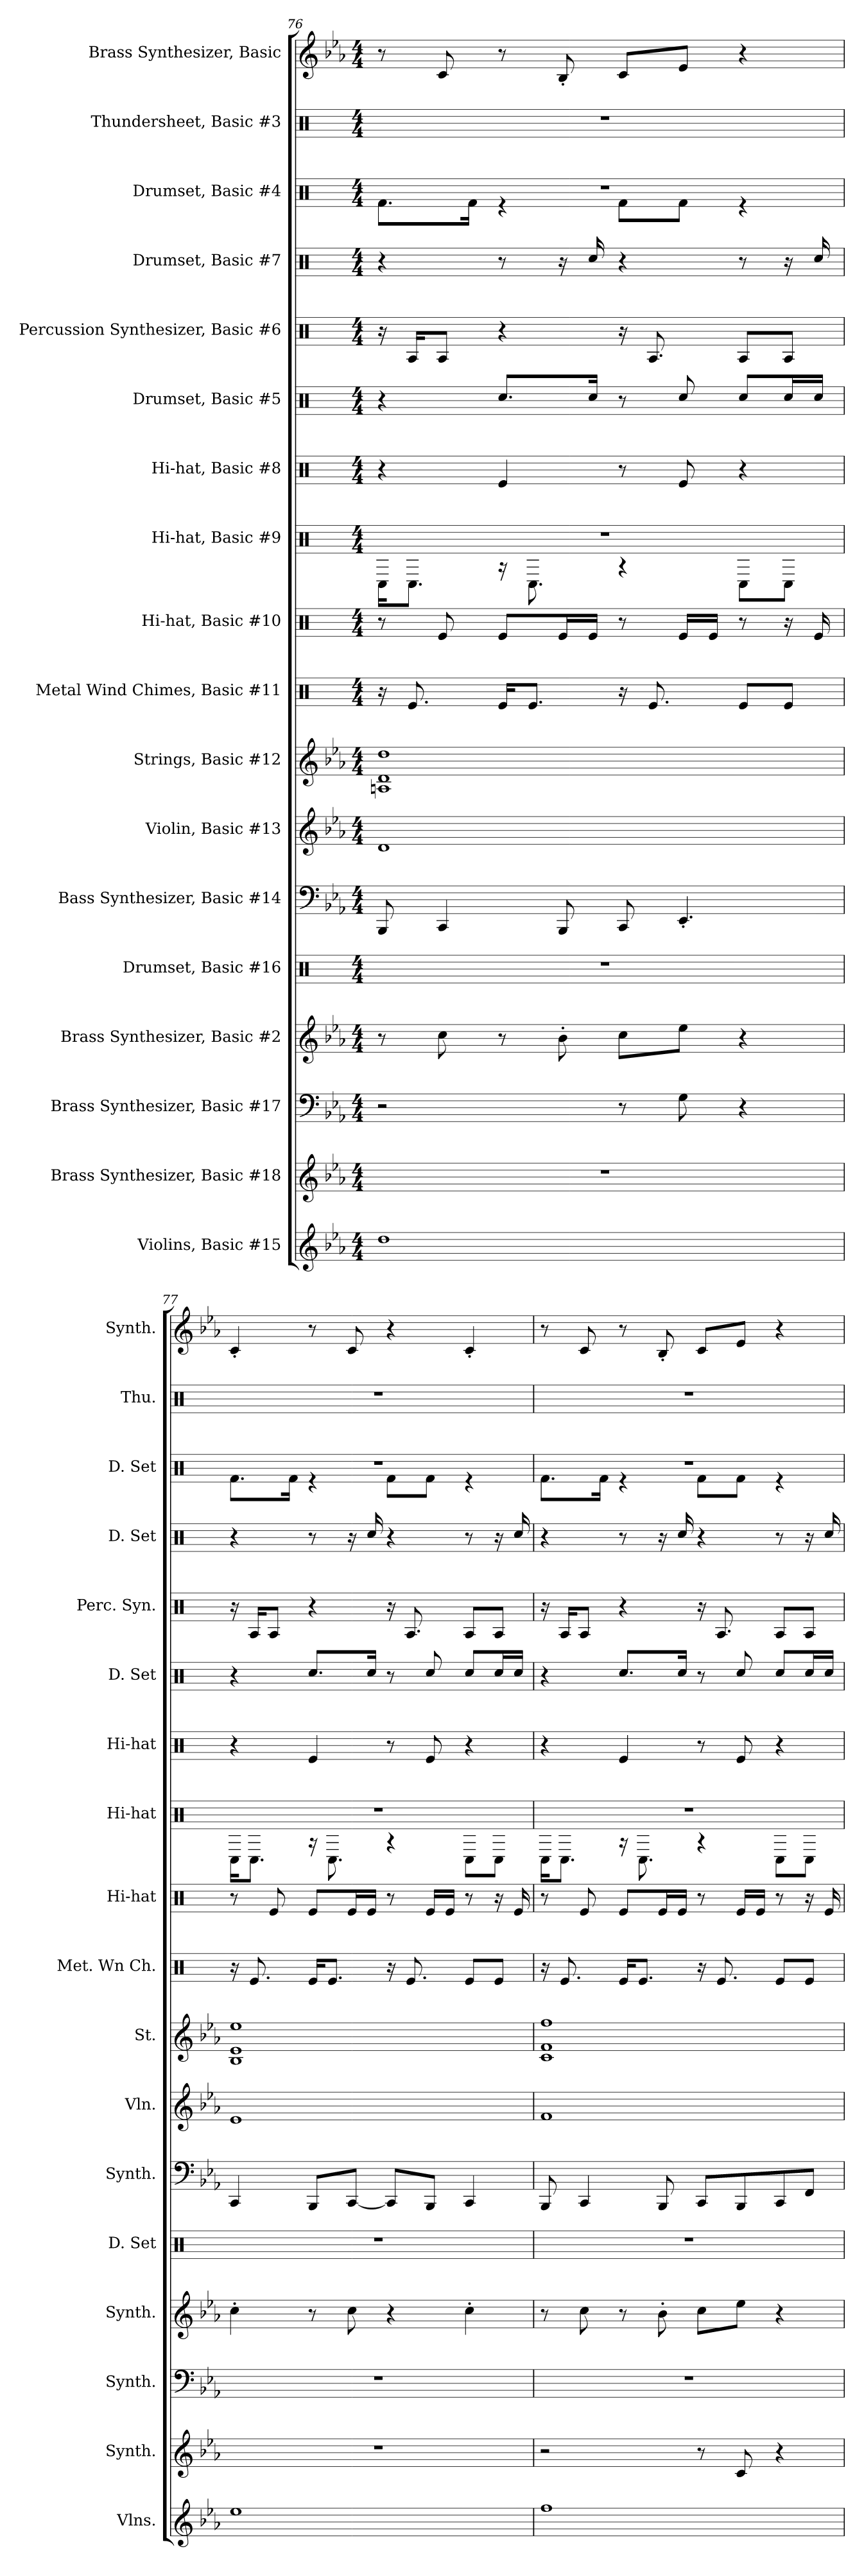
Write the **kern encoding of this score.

**kern	**kern	**kern	**kern	**kern	**kern	**kern	**kern	**kern	**kern	**kern	**kern	**kern	**kern	**kern	**kern	**kern	**kern
*part18	*part17	*part16	*part15	*part14	*part13	*part12	*part11	*part10	*part9	*part8	*part7	*part6	*part5	*part4	*part3	*part2	*part1
*staff18	*staff17	*staff16	*staff15	*staff14	*staff13	*staff12	*staff11	*staff10	*staff9	*staff8	*staff7	*staff6	*staff5	*staff4	*staff3	*staff2	*staff1
*I"Violins, Basic #15	*I"Brass Synthesizer, Basic #18	*I"Brass Synthesizer, Basic #17	*I"Brass Synthesizer, Basic #2	*I"Drumset, Basic #16	*I"Bass Synthesizer, Basic #14	*I"Violin, Basic #13	*I"Strings, Basic #12	*I"Metal Wind Chimes, Basic #11	*I"Hi-hat, Basic #10	*I"Hi-hat, Basic #9	*I"Hi-hat, Basic #8	*I"Drumset, Basic #5	*I"Percussion Synthesizer, Basic #6	*I"Drumset, Basic #7	*I"Drumset, Basic #4	*I"Thundersheet, Basic #3	*I"Brass Synthesizer, Basic
*I'Vlns.	*I'Synth.	*I'Synth.	*I'Synth.	*I'D. Set	*I'Synth.	*I'Vln.	*I'St.	*I'Met. Wn Ch.	*I'Hi-hat	*I'Hi-hat	*I'Hi-hat	*I'D. Set	*I'Perc. Syn.	*I'D. Set	*I'D. Set	*I'Thu.	*I'Synth.
*clefG2	*clefG2	*clefF4	*clefG2	*clefX	*clefF4	*clefG2	*clefG2	*clefX	*clefX	*clefX	*clefX	*clefX	*clefX	*clefX	*clefX	*clefX	*clefG2
*k[b-e-a-]	*k[b-e-a-]	*k[b-e-a-]	*k[b-e-a-]	*k[]	*k[b-e-a-]	*k[b-e-a-]	*k[b-e-a-]	*k[]	*k[]	*k[]	*k[]	*k[]	*k[]	*k[]	*k[]	*k[]	*k[b-e-a-]
*M4/4	*M4/4	*M4/4	*M4/4	*M4/4	*M4/4	*M4/4	*M4/4	*M4/4	*M4/4	*M4/4	*M4/4	*M4/4	*M4/4	*M4/4	*M4/4	*M4/4	*M4/4
=76	=76	=76	=76	=76	=76	=76	=76	=76	=76	=76	=76	=76	=76	=76	=76	=76	=76
*	*	*	*	*	*	*	*	*	*	*^	*	*	*	*	*^	*	*
1dd	1r	2r	8r	1r	8BBB-/	1d	1An 1d 1dd	16r	8r	1r	16RC\KL	4r	4r	16r	4r	1r	8.Rf\L	1r	8r
.	.	.	.	.	.	.	.	8.Re/	.	.	8.RC\J	.	.	16RA/KL	.	.	.	.	.
.	.	.	8cc\	.	4CC/	.	.	.	8Re/	.	.	.	.	8RA/J	.	.	.	.	8c/
.	.	.	.	.	.	.	.	.	.	.	.	.	.	.	.	.	16Rf\Jk	.	.
.	.	.	8r	.	.	.	.	16Re/KL	8Re/L	.	16r	4Re/	8.Rcc/L	4r	8r	.	4r	.	8r
.	.	.	.	.	.	.	.	8.Re/J	.	.	8.RC\	.	.	.	.	.	.	.	.
.	.	.	8b-'\	.	8BBB-/	.	.	.	16Re/L	.	.	.	.	.	16r	.	.	.	8B-'/
.	.	.	.	.	.	.	.	.	16Re/JJ	.	.	.	16Rcc/Jk	.	16Rcc/	.	.	.	.
.	.	8r	8cc\L	.	8CC/	.	.	16r	8r	.	4r	8r	8r	16r	4r	.	8Rf\L	.	8c/L
.	.	.	.	.	.	.	.	8.Re/	.	.	.	.	.	8.RA/	.	.	.	.	.
.	.	8G\	8ee-\J	.	4.EE-'/	.	.	.	16Re/LL	.	.	8Re/	8Rcc/	.	.	.	8Rf\J	.	8e-/J
.	.	.	.	.	.	.	.	.	16Re/JJ	.	.	.	.	.	.	.	.	.	.
.	.	4r	4r	.	.	.	.	8Re/L	8r	.	8RC\L	4r	8Rcc/L	8RA/L	8r	.	4r	.	4r
.	.	.	.	.	.	.	.	8Re/J	16r	.	8RC\J	.	16Rcc/L	8RA/J	16r	.	.	.	.
.	.	.	.	.	.	.	.	.	16Re/	.	.	.	16Rcc/JJ	.	16Rcc/	.	.	.	.
!!LO:PB:g=z
=77	=77	=77	=77	=77	=77	=77	=77	=77	=77	=77	=77	=77	=77	=77	=77	=77	=77	=77	=77
1ee-	1r	1r	4cc'\	1r	4CC/	1e-	1B- 1e- 1ee-	16r	8r	1r	16RC\KL	4r	4r	16r	4r	1r	8.Rf\L	1r	4c'/
.	.	.	.	.	.	.	.	8.Re/	.	.	8.RC\J	.	.	16RA/KL	.	.	.	.	.
.	.	.	.	.	.	.	.	.	8Re/	.	.	.	.	8RA/J	.	.	.	.	.
.	.	.	.	.	.	.	.	.	.	.	.	.	.	.	.	.	16Rf\Jk	.	.
.	.	.	8r	.	8BBB-/L	.	.	16Re/KL	8Re/L	.	16r	4Re/	8.Rcc/L	4r	8r	.	4r	.	8r
.	.	.	.	.	.	.	.	8.Re/J	.	.	8.RC\	.	.	.	.	.	.	.	.
.	.	.	8cc\	.	[8CC/J	.	.	.	16Re/L	.	.	.	.	.	16r	.	.	.	8c/
.	.	.	.	.	.	.	.	.	16Re/JJ	.	.	.	16Rcc/Jk	.	16Rcc/	.	.	.	.
.	.	.	4r	.	8CC/L]	.	.	16r	8r	.	4r	8r	8r	16r	4r	.	8Rf\L	.	4r
.	.	.	.	.	.	.	.	8.Re/	.	.	.	.	.	8.RA/	.	.	.	.	.
.	.	.	.	.	8BBB-/J	.	.	.	16Re/LL	.	.	8Re/	8Rcc/	.	.	.	8Rf\J	.	.
.	.	.	.	.	.	.	.	.	16Re/JJ	.	.	.	.	.	.	.	.	.	.
.	.	.	4cc'\	.	4CC/	.	.	8Re/L	8r	.	8RC\L	4r	8Rcc/L	8RA/L	8r	.	4r	.	4c'/
.	.	.	.	.	.	.	.	8Re/J	16r	.	8RC\J	.	16Rcc/L	8RA/J	16r	.	.	.	.
.	.	.	.	.	.	.	.	.	16Re/	.	.	.	16Rcc/JJ	.	16Rcc/	.	.	.	.
=78	=78	=78	=78	=78	=78	=78	=78	=78	=78	=78	=78	=78	=78	=78	=78	=78	=78	=78	=78
1ff	2r	1r	8r	1r	8BBB-/	1f	1c 1f 1ff	16r	8r	1r	16RC\KL	4r	4r	16r	4r	1r	8.Rf\L	1r	8r
.	.	.	.	.	.	.	.	8.Re/	.	.	8.RC\J	.	.	16RA/KL	.	.	.	.	.
.	.	.	8cc\	.	4CC/	.	.	.	8Re/	.	.	.	.	8RA/J	.	.	.	.	8c/
.	.	.	.	.	.	.	.	.	.	.	.	.	.	.	.	.	16Rf\Jk	.	.
.	.	.	8r	.	.	.	.	16Re/KL	8Re/L	.	16r	4Re/	8.Rcc/L	4r	8r	.	4r	.	8r
.	.	.	.	.	.	.	.	8.Re/J	.	.	8.RC\	.	.	.	.	.	.	.	.
.	.	.	8b-'\	.	8BBB-/	.	.	.	16Re/L	.	.	.	.	.	16r	.	.	.	8B-'/
.	.	.	.	.	.	.	.	.	16Re/JJ	.	.	.	16Rcc/Jk	.	16Rcc/	.	.	.	.
.	8r	.	8cc\L	.	8CC/L	.	.	16r	8r	.	4r	8r	8r	16r	4r	.	8Rf\L	.	8c/L
.	.	.	.	.	.	.	.	8.Re/	.	.	.	.	.	8.RA/	.	.	.	.	.
.	8c/	.	8ee-\J	.	8BBB-/	.	.	.	16Re/LL	.	.	8Re/	8Rcc/	.	.	.	8Rf\J	.	8e-/J
.	.	.	.	.	.	.	.	.	16Re/JJ	.	.	.	.	.	.	.	.	.	.
.	4r	.	4r	.	8CC/	.	.	8Re/L	8r	.	8RC\L	4r	8Rcc/L	8RA/L	8r	.	4r	.	4r
.	.	.	.	.	8FF/J	.	.	8Re/J	16r	.	8RC\J	.	16Rcc/L	8RA/J	16r	.	.	.	.
.	.	.	.	.	.	.	.	.	16Re/	.	.	.	16Rcc/JJ	.	16Rcc/	.	.	.	.
*	*	*	*	*	*	*	*	*	*	*v	*v	*	*	*	*	*v	*v	*	*
=	=	=	=	=	=	=	=	=	=	=	=	=	=	=	=	=	=
*-	*-	*-	*-	*-	*-	*-	*-	*-	*-	*-	*-	*-	*-	*-	*-	*-	*-
